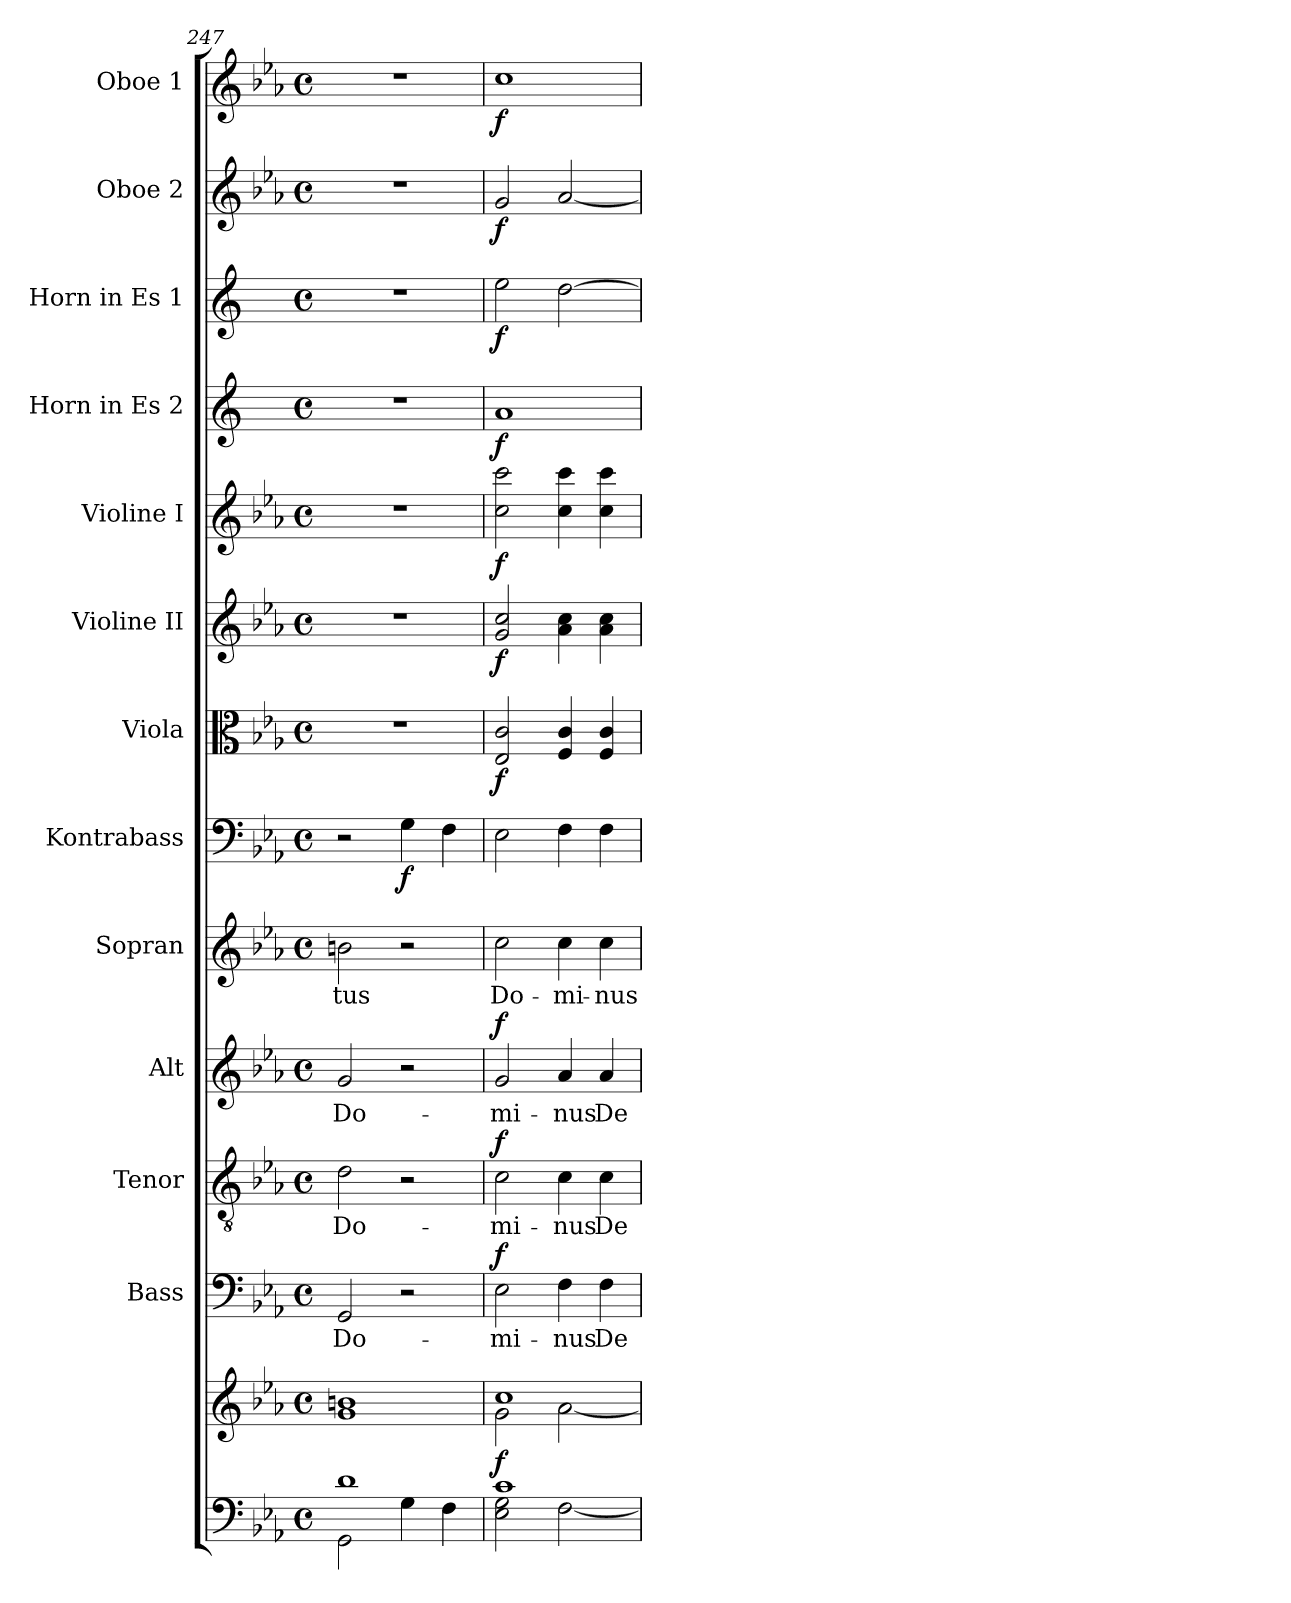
**kern	**kern	**dynam	**kern	**text	**dynam	**kern	**text	**dynam	**kern	**text	**dynam	**kern	**text	**kern	**dynam	**kern	**dynam	**kern	**dynam	**kern	**dynam	**kern	**dynam	**kern	**dynam	**kern	**dynam	**kern	**dynam
*part13	*part13	*part13	*part12	*part12	*part12	*part11	*part11	*part11	*part10	*part10	*part10	*part9	*part9	*part8	*part8	*part7	*part7	*part6	*part6	*part5	*part5	*part4	*part4	*part3	*part3	*part2	*part2	*part1	*part1
*staff14	*staff13	*staff13/14	*staff12	*staff12	*staff12	*staff11	*staff11	*staff11	*staff10	*staff10	*staff10	*staff9	*staff9	*staff8	*staff8	*staff7	*staff7	*staff6	*staff6	*staff5	*staff5	*staff4	*staff4	*staff3	*staff3	*staff2	*staff2	*staff1	*staff1
*	*	*	*I"Bass	*	*	*I"Tenor	*	*	*I"Alt	*	*	*I"Sopran	*	*I"Kontrabass	*	*I"Viola	*	*I"Violine II	*	*I"Violine I	*	*I"Horn in Es 2	*	*I"Horn in Es 1	*	*I"Oboe 2	*	*I"Oboe 1	*
*	*	*	*I'B.	*	*	*I'T.	*	*	*I'A.	*	*	*I'S.	*	*I'Kb.	*	*I'Vla.	*	*I'Vl. II	*	*I'Vl. I	*	*I'Hr. 2	*	*I'Hr. 1	*	*I'Ob. 2	*	*I'Ob. 1	*
*clefF4	*clefG2	*	*clefF4	*	*	*clefGv2	*	*	*clefG2	*	*	*clefG2	*	*clefF4	*	*clefC3	*	*clefG2	*	*clefG2	*	*clefG2	*	*clefG2	*	*clefG2	*	*clefG2	*
*	*	*	*	*	*	*	*	*	*	*	*	*	*	*ITrd7c12	*	*	*	*	*	*	*	*ITrd5c9	*	*ITrd5c9	*	*	*	*	*
*k[b-e-a-]	*k[b-e-a-]	*	*k[b-e-a-]	*	*	*k[b-e-a-]	*	*	*k[b-e-a-]	*	*	*k[b-e-a-]	*	*k[b-e-a-]	*	*k[b-e-a-]	*	*k[b-e-a-]	*	*k[b-e-a-]	*	*k[b-e-a-]	*	*k[b-e-a-]	*	*k[b-e-a-]	*	*k[b-e-a-]	*
*E-:	*E-:	*	*E-:	*	*	*E-:	*	*	*E-:	*	*	*E-:	*	*E-:	*	*E-:	*	*E-:	*	*E-:	*	*E-:	*	*E-:	*	*E-:	*	*E-:	*
*M4/4	*M4/4	*	*M4/4	*	*	*M4/4	*	*	*M4/4	*	*	*M4/4	*	*M4/4	*	*M4/4	*	*M4/4	*	*M4/4	*	*M4/4	*	*M4/4	*	*M4/4	*	*M4/4	*
*met(c)	*met(c)	*	*met(c)	*	*	*met(c)	*	*	*met(c)	*	*	*met(c)	*	*met(c)	*	*met(c)	*	*met(c)	*	*met(c)	*	*met(c)	*	*met(c)	*	*met(c)	*	*met(c)	*
=247	=247	=247	=247	=247	=247	=247	=247	=247	=247	=247	=247	=247	=247	=247	=247	=247	=247	=247	=247	=247	=247	=247	=247	=247	=247	=247	=247	=247	=247
*^	*^	*	*	*	*	*	*	*	*	*	*	*	*	*	*	*	*	*	*	*	*	*	*	*	*	*	*	*	*
!	!	!	!	!	!	!LO:LY:b	!	!	!LO:LY:b	!	!	!LO:LY:b	!	!	!LO:LY:b	!	!	!	!	!	!	!	!	!	!	!	!	!	!	!	!
1d	2GG\	1bn	1g	.	2GG/	Do-	.	2d\	Do-	.	2g/	Do-	.	2bn\	-tus	2r	.	1r	.	1r	.	1r	.	1r	.	1r	.	1r	.	1r	.
!	!	!	!	!	!	!	!	!	!	!	!	!	!	!	!	!	!LO:DY:b	!	!	!	!	!	!	!	!	!	!	!	!	!	!
.	4G\	.	.	.	2r	.	.	2r	.	.	2r	.	.	2r	.	4GG\	f	.	.	.	.	.	.	.	.	.	.	.	.	.	.
.	4F\	.	.	.	.	.	.	.	.	.	.	.	.	.	.	4FF\	.	.	.	.	.	.	.	.	.	.	.	.	.	.	.
=248	=248	=248	=248	=248	=248	=248	=248	=248	=248	=248	=248	=248	=248	=248	=248	=248	=248	=248	=248	=248	=248	=248	=248	=248	=248	=248	=248	=248	=248	=248	=248
!	!	!	!	!LO:DY:b	!	!LO:LY:b	!LO:DY:a	!	!LO:LY:b	!LO:DY:a	!	!LO:LY:b	!LO:DY:a	!	!LO:LY:b	!	!	!	!LO:DY:b	!	!LO:DY:b	!	!LO:DY:b	!	!LO:DY:b	!	!LO:DY:b	!	!LO:DY:b	!	!LO:DY:b
1c	2E-\ 2G\	1cc	2g\	f	2E-\	-mi-	f	2c\	-mi-	f	2g/	-mi-	f	2cc\	Do-	2EE-\	.	2E-/ 2c/	f	2g/ 2cc/	f	2cc\ 2ccc\	f	1c	f	2g\	f	2g/	f	1cc	f
!	!	!	!	!	!	!LO:LY:b	!	!	!LO:LY:b	!	!	!LO:LY:b	!	!	!LO:LY:b	!	!	!	!	!	!	!	!	!	!	!	!	!	!	!	!
.	[<2F\	.	[<2a-\	.	4F\	-nus	.	4c\	-nus	.	4a-/	-nus	.	4cc\	-mi-	4FF\	.	4F/ 4c/	.	4a-\ 4cc\	.	4cc\ 4ccc\	.	.	.	[2f\	.	[2a-/	.	.	.
!	!	!	!	!	!	!LO:LY:b	!	!	!LO:LY:b	!	!	!LO:LY:b	!	!	!LO:LY:b	!	!	!	!	!	!	!	!	!	!	!	!	!	!	!	!
.	.	.	.	.	4F\	De-	.	4c\	De-	.	4a-/	De-	.	4cc\	-nus	4FF\	.	4F/ 4c/	.	4a-\ 4cc\	.	4cc\ 4ccc\	.	.	.	.	.	.	.	.	.
*v	*v	*	*	*	*	*	*	*	*	*	*	*	*	*	*	*	*	*	*	*	*	*	*	*	*	*	*	*	*	*	*
*	*v	*v	*	*	*	*	*	*	*	*	*	*	*	*	*	*	*	*	*	*	*	*	*	*	*	*	*	*	*	*
=	=	=	=	=	=	=	=	=	=	=	=	=	=	=	=	=	=	=	=	=	=	=	=	=	=	=	=	=	=
*-	*-	*-	*-	*-	*-	*-	*-	*-	*-	*-	*-	*-	*-	*-	*-	*-	*-	*-	*-	*-	*-	*-	*-	*-	*-	*-	*-	*-	*-
